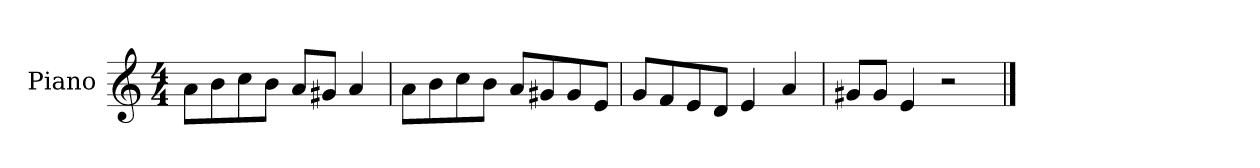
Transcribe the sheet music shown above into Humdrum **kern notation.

**kern
*part1
*staff1
*I"Piano
*I'P-no
*clefG2
*k[]
*M4/4
*MM90
=1
8a\L
8b\
8cc\
8b\J
8a/L
8g#X/J
4a/
=2
8a\L
8b\
8cc\
8b\J
8a/L
8g#X/
8g#/
8e/J
=3
8g/L
8f/
8e/
8d/J
4e/
4a/
=4
8g#X/L
8g#/J
4e/
2r
==
*-
